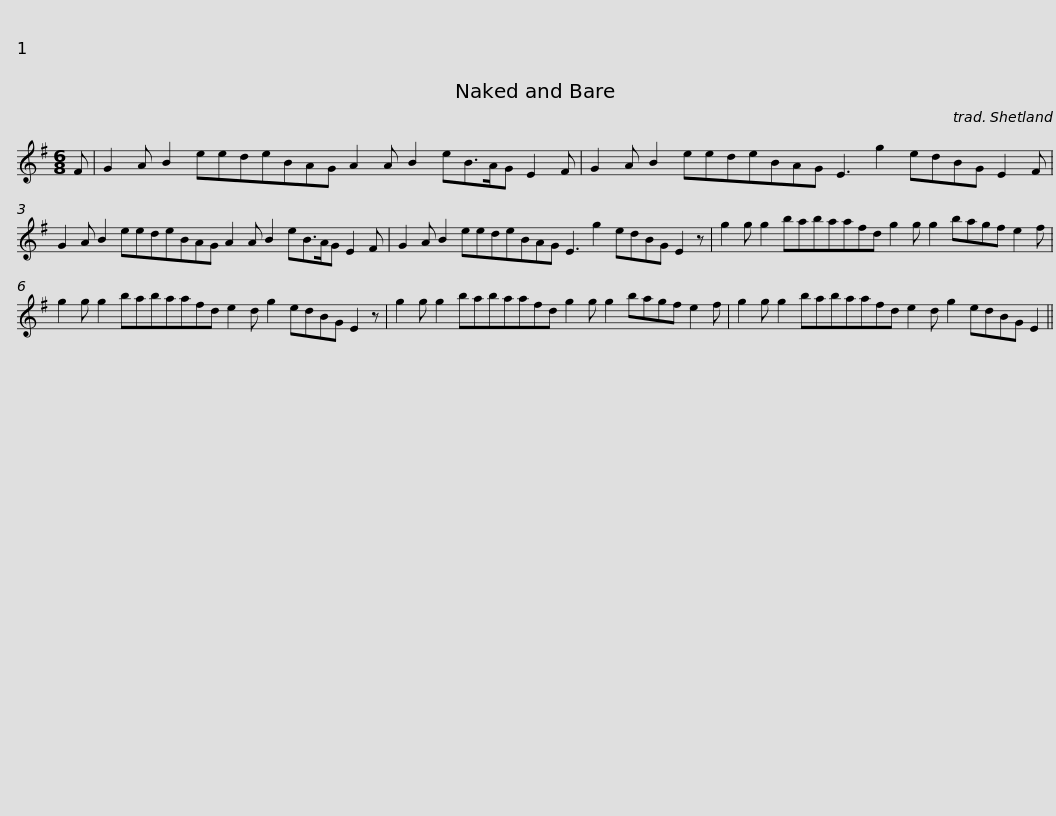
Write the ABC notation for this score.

X:1
L:1/8
M:6/8
I:linebreak $
K:Emin
V:1 treble
V:1
 F | G2 A B2 eedeBAG A2 A B2 eB>AG E2 F |$ G2 A B2 eedeBAG E3 g2 edBG E2 F |$ G2 A B2 eedeBAG A2 A B2 eB>AG E2 F |$ G2 A B2 eedeBAG E3 g2 edBG E2 z |$ %5
 g2 g g2 babaafd g2 g g2 bagf e2 f |$ g2 g g2 babaafd e2 d g2 edBG E2 z |$ g2 g g2 babaafd g2 g g2 bagf e2 f |$ g2 g g2 babaafd e2 d g2 edBG E2 || %9
